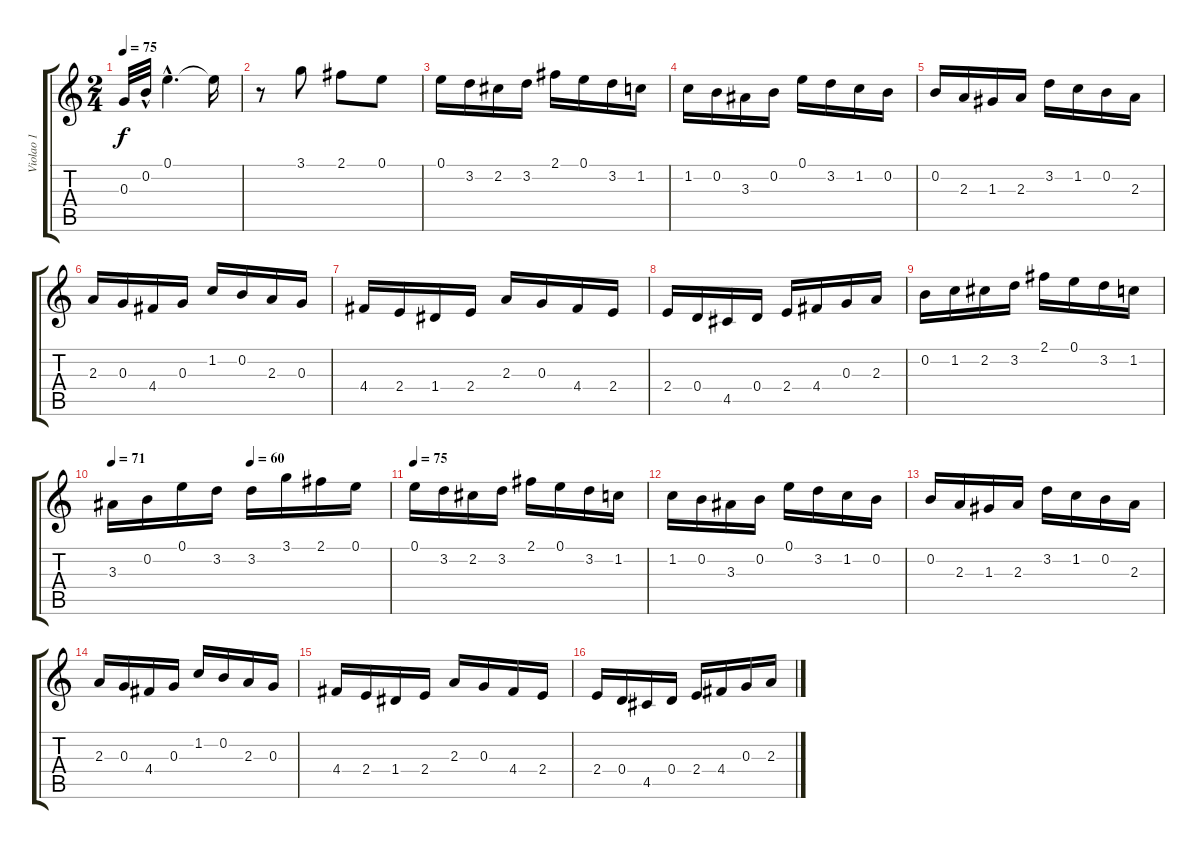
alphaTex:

\track ("Violao 1" "Violao 1") {instrument acousticguitarnylon}
\staff {score tabs}
\tuning (E4 B3 G3 D3 A2 E2) {hide}
\ts (2 4)
\tempo 75
\clef g2
\ks c
0.3.32{dy f} 0.2{hac}.32 0.1{hac}.4{d} 0.1{t}.16 |
r.8 3.1.8 2.1.8 0.1.8 |
0.1.16 3.2.16 2.2.16 3.2.16 2.1.16 0.1.16 3.2.16 1.2.16 |
1.2.16 0.2.16 3.3.16 0.2.16 0.1.16 3.2.16 1.2.16 0.2.16 |
0.2.16 2.3.16 1.3.16 2.3.16 3.2.16 1.2.16 0.2.16 2.3.16 |
2.3.16 0.3.16 4.4.16 0.3.16 1.2.16 0.2.16 2.3.16 0.3.16 |
4.4.16 2.4.16 1.4.16 2.4.16 2.3.16 0.3.16 4.4.16 2.4.16 |
2.4.16 0.4.16 4.5.16 0.4.16 2.4.16 4.4.16 0.3.16 2.3.16 |
0.2.16 1.2.16 2.2.16 3.2.16 2.1.16 0.1.16 3.2.16 1.2.16 |
\tempo 71
\tempo (60 0.5)
3.3.16 0.2.16 0.1.16 3.2.16 3.2.16 3.1.16 2.1.16 0.1.16 |
\tempo 75
0.1.16 3.2.16 2.2.16 3.2.16 2.1.16 0.1.16 3.2.16 1.2.16 |
1.2.16 0.2.16 3.3.16 0.2.16 0.1.16 3.2.16 1.2.16 0.2.16 |
0.2.16 2.3.16 1.3.16 2.3.16 3.2.16 1.2.16 0.2.16 2.3.16 |
2.3.16 0.3.16 4.4.16 0.3.16 1.2.16 0.2.16 2.3.16 0.3.16 |
4.4.16 2.4.16 1.4.16 2.4.16 2.3.16 0.3.16 4.4.16 2.4.16 |
2.4.16 0.4.16 4.5.16 0.4.16 2.4.16 4.4.16 0.3.16 2.3.16
